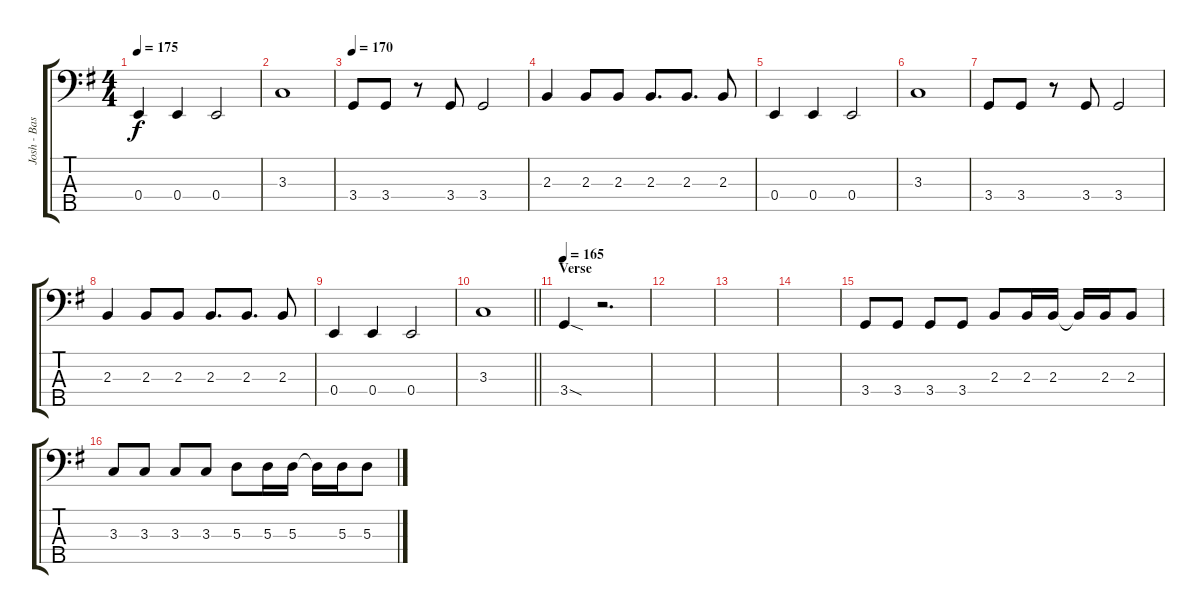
\track ("Josh - Bass" "Josh - Bas") {instrument electricbassfinger}
\staff {score tabs}
\tuning (G2 D2 A1 E1 B0) {hide}
\ts (4 4)
\tempo 175
\clef f4
\ks g
0.4.4{dy f} 0.4.4 0.4.2 |
3.3.1 |
\tempo 170
3.4.8 3.4.8 r.8 3.4.8 3.4.2 |
2.3.4 2.3.8 2.3.8 2.3.8{d} 2.3.8{d} 2.3.8 |
0.4.4 0.4.4 0.4.2 |
3.3.1 |
3.4.8 3.4.8 r.8 3.4.8 3.4.2 |
2.3.4 2.3.8 2.3.8 2.3.8{d} 2.3.8{d} 2.3.8 |
0.4.4 0.4.4 0.4.2 |
\barLineRight lightlight
3.3.1 |
\section ("" "Verse")
\tempo 165
3.4{sod}.4 r.2{d} |
|
|
|
3.4.8 3.4.8 3.4.8 3.4.8 2.3.8 2.3.16 2.3.16 2.3{t}.16 2.3.16 2.3.8 |
3.3.8 3.3.8 3.3.8 3.3.8 5.3.8 5.3.16 5.3.16 5.3{t}.16 5.3.16 5.3.8
